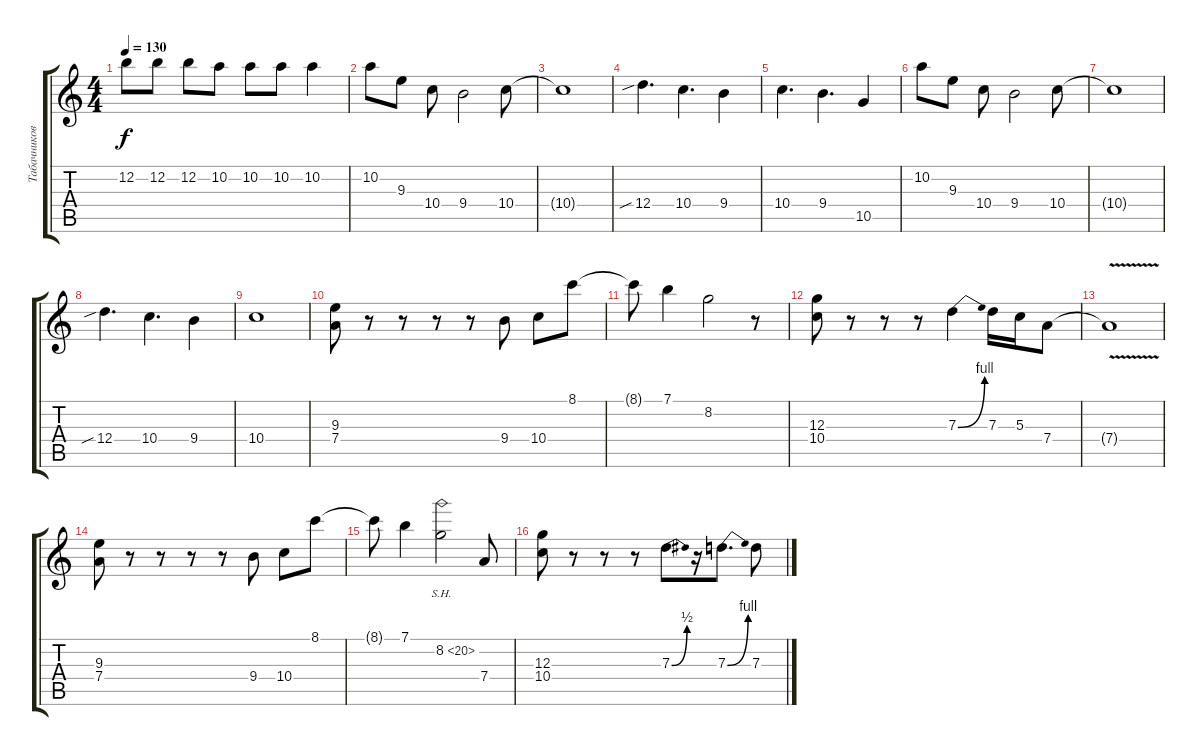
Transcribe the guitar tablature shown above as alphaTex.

\track ("Табачников" "Табачников") {instrument distortionguitar}
\staff {score tabs}
\tuning (E4 B3 G3 D3 A2 E2) {hide}
\ts (4 4)
\tempo 130
\clef g2
\ks c
12.2.8{dy f} 12.2.8 12.2.8 10.2.8 10.2.8 10.2.8 10.2.4 |
10.2.8 9.3.8 10.4.8 9.4.2 10.4.8 |
10.4{t}.1 |
12.4{sib}.4{d} 10.4.4{d} 9.4.4 |
10.4.4{d} 9.4.4{d} 10.5.4 |
10.2.8 9.3.8 10.4.8 9.4.2 10.4.8 |
10.4{t}.1 |
12.4{sib}.4{d} 10.4.4{d} 9.4.4 |
10.4.1 |
(9.3 7.4).8 r.8 r.8 r.8 r.8 9.4.8 10.4.8 8.1.8 |
8.1{t}.8 7.1.4 8.2.2 r.8 |
(12.3 10.4).8 r.8 r.8 r.8 7.3{be (bend 0 0 60 4)}.4 7.3.16 5.3.16 7.4.8 |
7.4{v t}.1 |
(9.3 7.4).8 r.8 r.8 r.8 r.8 9.4.8 10.4.8 8.1.8 |
8.1{t}.8 7.1.4 8.2{sh 12}.2 7.4.8 |
(12.3 10.4).8 r.8 r.8 r.8 7.3{be (bend 0 0 60 2)}.8 r.16 7.3{be (bend 0 0 60 4)}.8{d} 7.3.8
